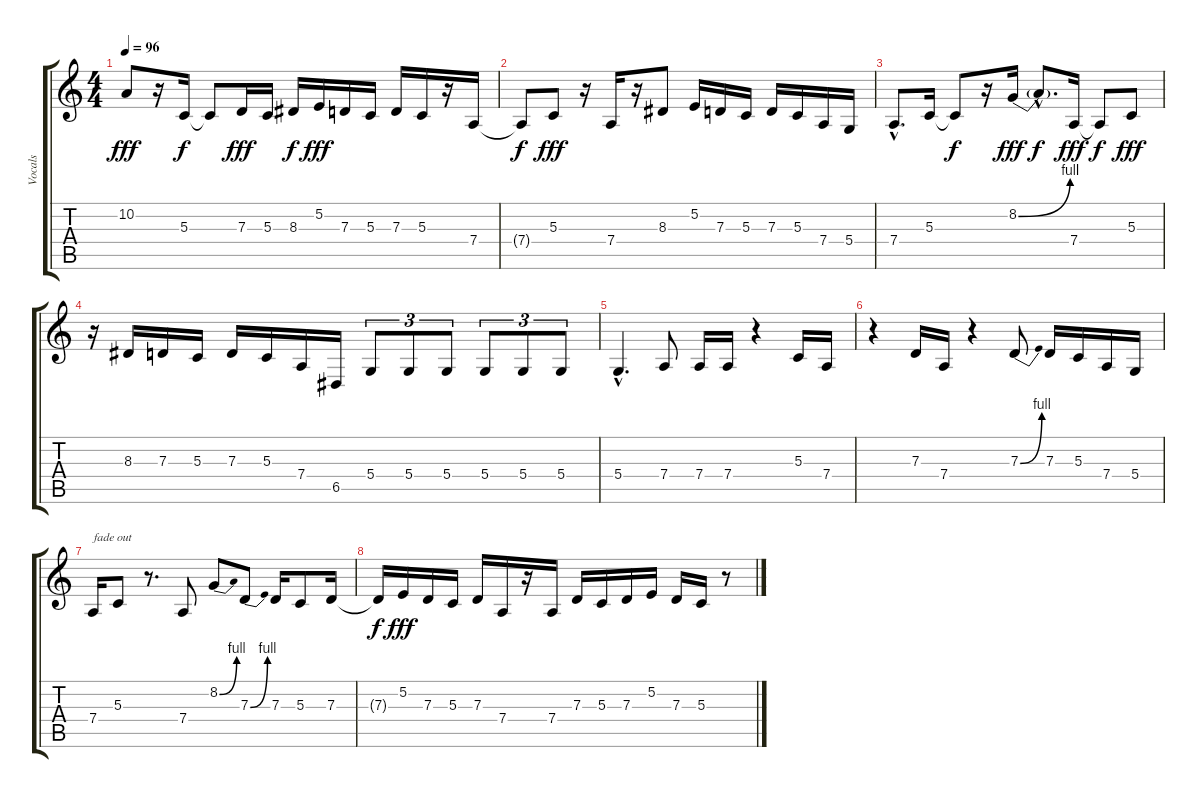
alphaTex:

\track ("Vocals" "Vocals") {instrument tenorsax}
\staff {score tabs}
\tuning (E4 B3 G3 D3 A2 E2) {hide}
\ts (4 4)
\tempo 96
\clef g2
\ks c
10.2.8{dy fff} r.16 5.3.16{dy f} 5.3{t}.8 7.3.16{dy fff} 5.3.16 8.3.16{dy f} 5.2.16{dy fff} 7.3.16 5.3.16 7.3.16 5.3.16 r.16 7.4.16 |
7.4{t}.8{dy f} 5.3.8{dy fff} r.16 7.4.16 r.16 8.3.8 5.2.16 7.3.16 5.3.16 7.3.16 5.3.16 7.4.16 5.4.16 |
7.4{hac}.8{d} 5.3.16 5.3{t}.8{dy f} r.16 8.2{be (bend 0 0 60 4)}.16{dy fff} 8.2{hac t}.8{d dy f} 7.4.16{dy fff} 7.4{t}.8{dy f} 5.3.8{dy fff} |
r.16 8.3.16 7.3.16 5.3.16 7.3.16 5.3.16 7.4.16 6.5.16 5.4.8{tu (3 2)} 5.4.8{tu (3 2)} 5.4.8{tu (3 2)} 5.4.8{tu (3 2)} 5.4.8{tu (3 2)} 5.4.8{tu (3 2)} |
5.4{hac}.4{d} 7.4.8 7.4.16 7.4.16 r.4 5.3.16 7.4.16 |
r.4 7.3.16 7.4.16 r.4 7.3{be (bend 0 0 60 4)}.8 7.3.16 5.3.16 7.4.16 5.4.16 |
7.4.16{txt "fade out" volume 0} 5.3.8 r.8{d} 7.4.8 8.2{be (bend 0 0 60 4)}.8 7.3{be (bend 0 0 60 4)}.8 7.3.16 5.3.8 7.3.16 |
7.3{t}.16{dy f} 5.2.16{dy fff} 7.3.16 5.3.16 7.3.16 7.4.16 r.16 7.4.16 7.3.16 5.3.16 7.3.16 5.2.16 7.3.16 5.3.16 r.8
